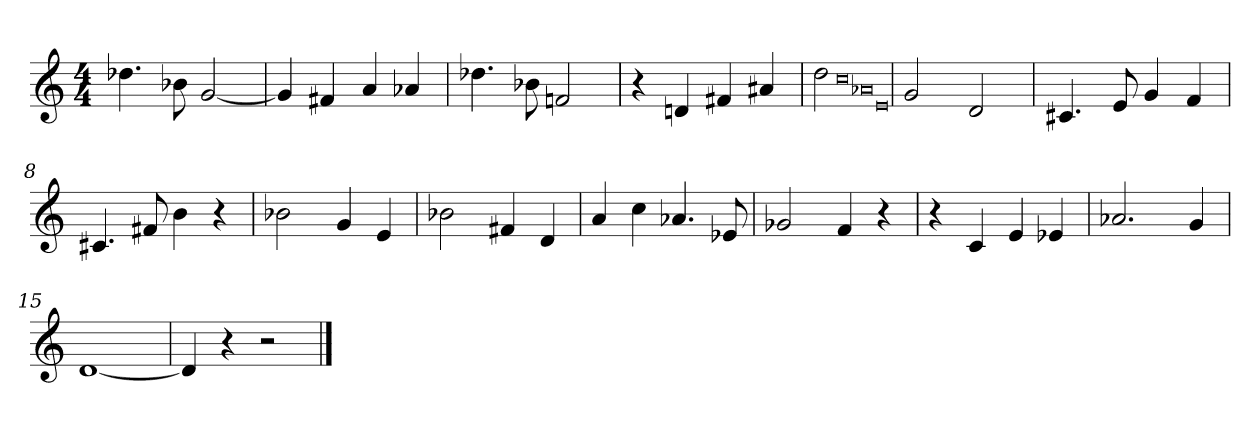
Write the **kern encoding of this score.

**kern
*part1
*staff1
*clefG2
*k[]
*M4/4
=1
4.dd-X\
8b-X\
[2g/
=2
4g/]
4f#X/
4a/
4a-X/
=3
4.dd-X\
8b-X\
2fn/
=4
4r
4dn/
4f#X/
4a#X/
=5
2dd\
0qcc\
0qa-X/
0qe/
=6
2g/
2d/
=7
4.c#X/
8e/
4g/
4f/
=8
4.c#X/
8f#X/
4b\
4r
=9
2b-X\
4g/
4e/
=10
2b-X\
4f#X/
4d/
=11
4a/
4cc\
4.a-X/
8e-X/
=12
2g-X/
4f/
4r
=13
4r
4c/
4e/
4e-X/
=14
2.a-X/
4g/
=15
[1d
=16
4d/]
4r
2r
==
*-
